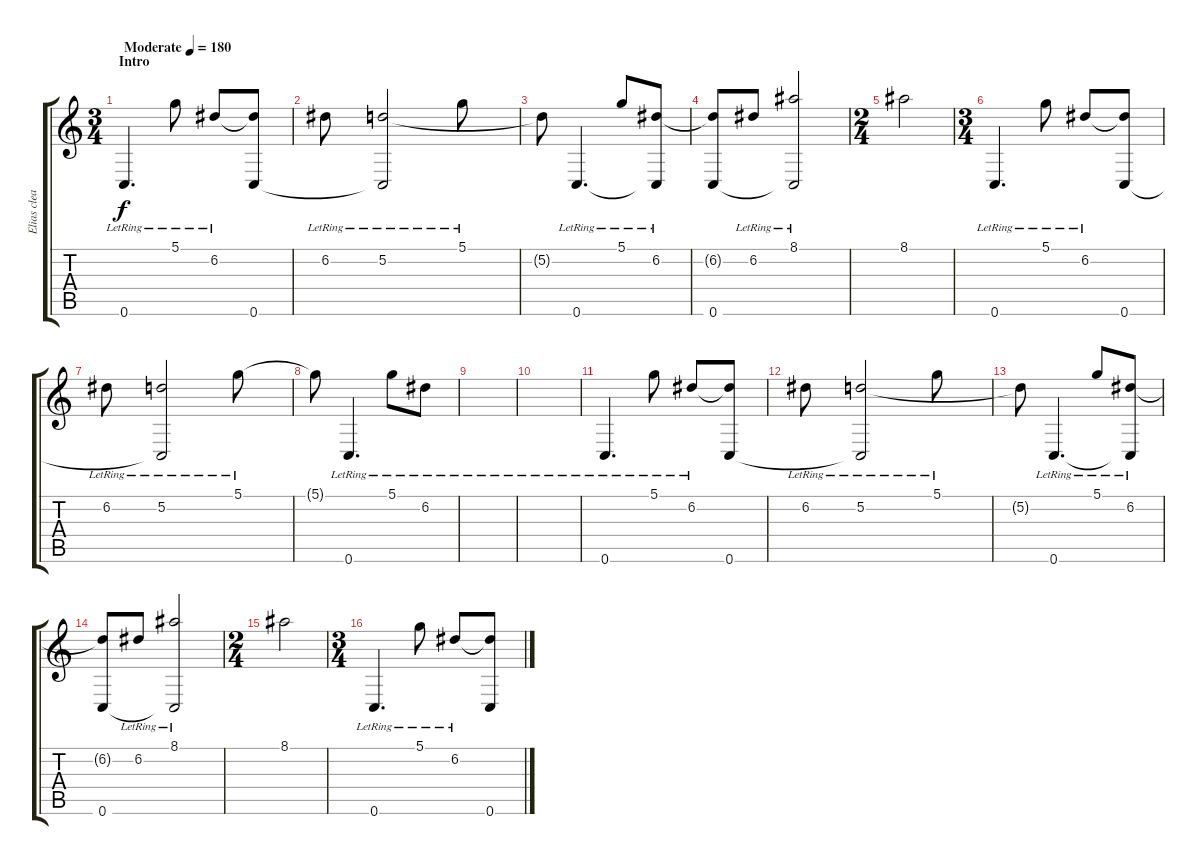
\track ("Elias clean" "Elias clea") {instrument electricguitarclean}
\staff {score tabs}
\tuning (D4 A3 F3 C3 G2 C2) {hide}
\ts (3 4)
\section ("" "Intro")
\tempo (180 "Moderate")
\clef g2
\ks c
0.6{lr}.4{d dy f instrument electricguitarclean} 5.1{lr}.8 6.2{lr}.8 (6.2{t} 0.6).8 |
6.2{lr}.8 (5.2{lr} 0.6{t}).2 5.1{lr}.8 |
5.2{t}.8 0.6{lr}.4{d} 5.1{lr}.8 (6.2{lr} 0.6{t}).8 |
(6.2{t} 0.6).8 6.2{lr}.8 (8.1{lr} 0.6{t}).2 |
\ts (2 4)
8.1.2 |
\ts (3 4)
0.6{lr}.4{d} 5.1{lr}.8 6.2{lr}.8 (6.2{t} 0.6).8 |
6.2{lr}.8 (5.2{lr} 0.6{t}).2 5.1{lr}.8 |
5.1{t}.8 0.6{lr}.4{d} 5.1{lr}.8 6.2{lr}.8 |
|
|
0.6{lr}.4{d} 5.1{lr}.8 6.2{lr}.8 (6.2{t} 0.6).8 |
6.2{lr}.8 (5.2{lr} 0.6{t}).2 5.1{lr}.8 |
5.2{t}.8 0.6{lr}.4{d} 5.1{lr}.8 (6.2{lr} 0.6{t}).8 |
(6.2{t} 0.6).8 6.2{lr}.8 (8.1{lr} 0.6{t}).2 |
\ts (2 4)
8.1.2 |
\ts (3 4)
0.6{lr}.4{d} 5.1{lr}.8 6.2{lr}.8 (6.2{t} 0.6).8
